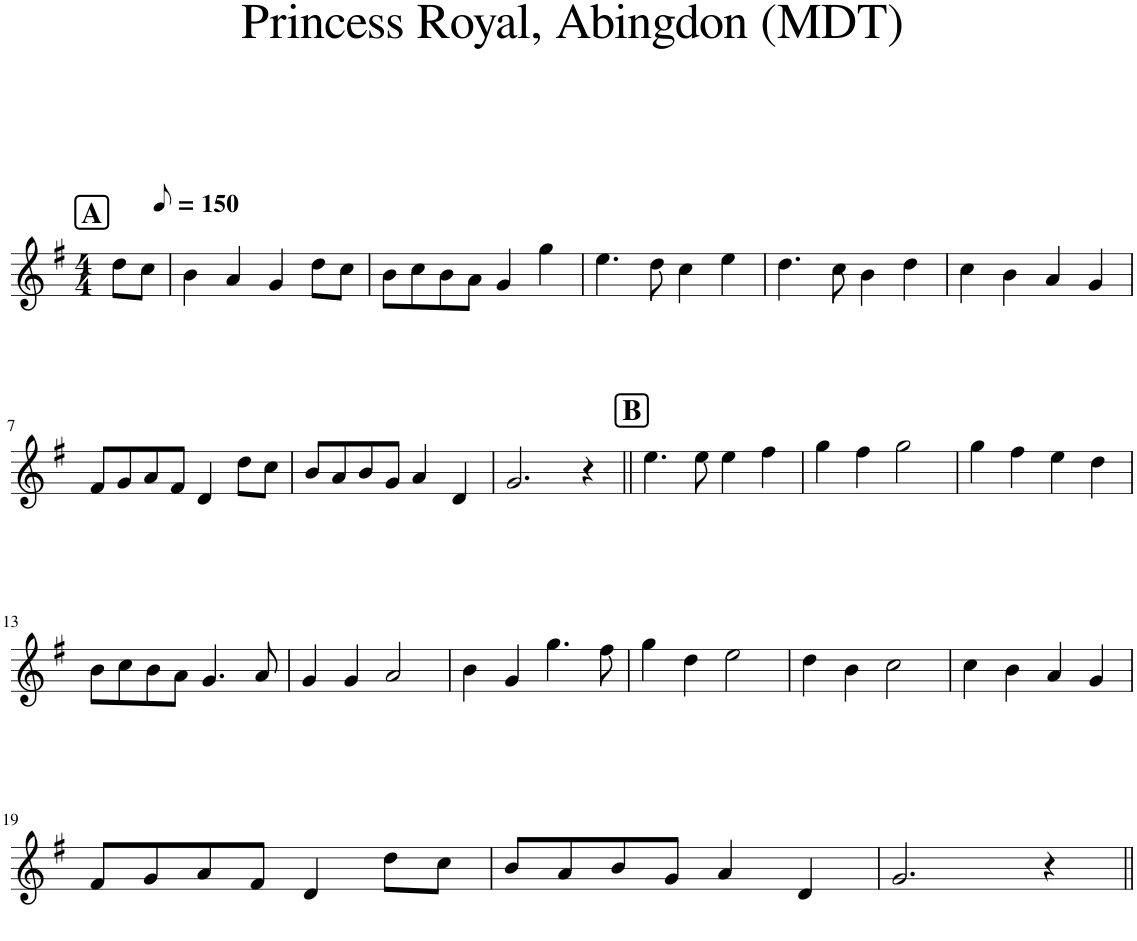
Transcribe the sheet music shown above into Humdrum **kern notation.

**kern
*part1
*staff1
*I"Piano
*I'Pno
!!LO:PB:g=z
*clefG2
*k[f#]
*G:
*M4/4
*MM75
!!LO:REH:place=s1:a:B:cj:fs=14:t=A
=1
8dd\L
8cc\J
=2
4b\
4a/
4g/
8dd\L
8cc\J
=3
8b\L
8cc\
8b\
8a\J
4g/
4gg\
=4
4.ee\
8dd\
4cc\
4ee\
=5
4.dd\
8cc\
4b\
4dd\
=6
4cc\
4b\
4a/
4g/
!!LO:LB:g=z
=7
8f#/L
8g/
8a/
8f#/J
4d/
8dd\L
8cc\J
=8
8b/L
8a/
8b/
8g/J
4a/
4d/
=9
2.g/
4r
!!LO:REH:place=s1:a:B:cj:fs=14:t=B
=10||
4.ee\
8ee\
4ee\
4ff#\
=11
4gg\
4ff#\
2gg\
=12
4gg\
4ff#\
4ee\
4dd\
!!LO:LB:g=z
=13
8b\L
8cc\
8b\
8a\J
4.g/
8a/
=14
4g/
4g/
2a/
=15
4b\
4g/
4.gg\
8ff#\
=16
4gg\
4dd\
2ee\
=17
4dd\
4b\
2cc\
=18
4cc\
4b\
4a/
4g/
!!LO:LB:g=z
=19
8f#/L
8g/
8a/
8f#/J
4d/
8dd\L
8cc\J
=20
8b/L
8a/
8b/
8g/J
4a/
4d/
=21
2.g/
4r
=||
*-
